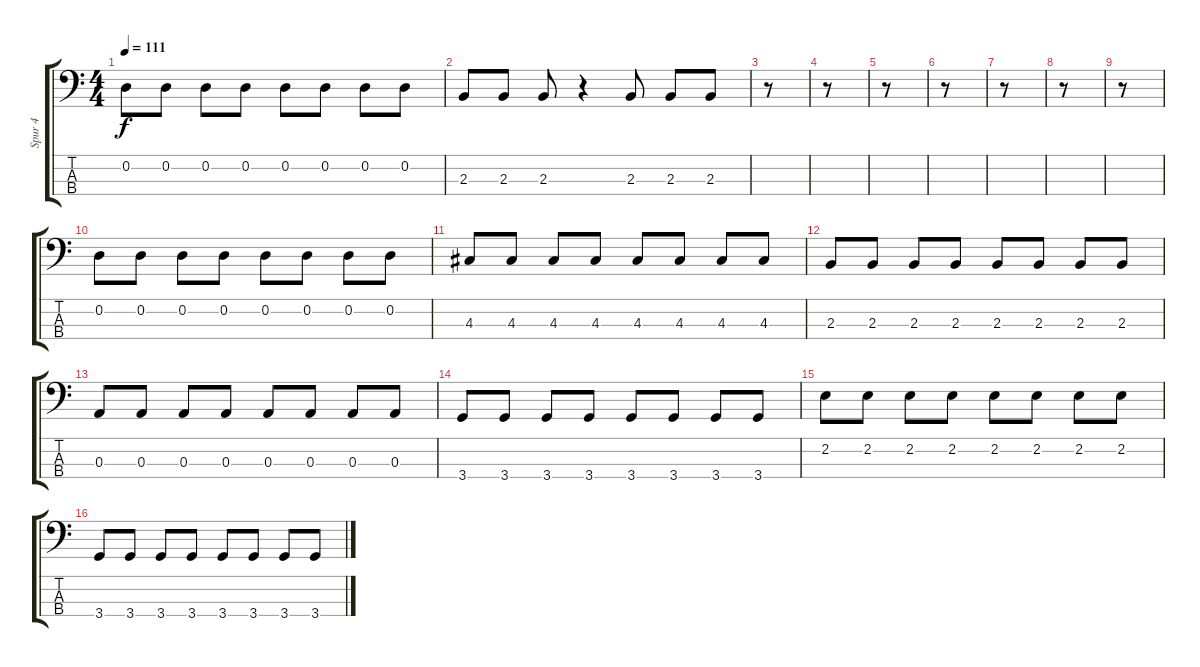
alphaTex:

\track ("Spur 4" "Spur 4") {instrument electricbassfinger}
\staff {score tabs}
\tuning (G2 D2 A1 E1) {hide}
\ts (4 4)
\tempo 111
\clef f4
\ks c
0.2.8{dy f} 0.2.8 0.2.8 0.2.8 0.2.8 0.2.8 0.2.8 0.2.8 |
2.3.8 2.3.8 2.3.8 r.4 2.3.8 2.3.8 2.3.8 |
r.8 |
r.8 |
r.8 |
r.8 |
r.8 |
r.8 |
r.8 |
0.2.8 0.2.8 0.2.8 0.2.8 0.2.8 0.2.8 0.2.8 0.2.8 |
4.3.8 4.3.8 4.3.8 4.3.8 4.3.8 4.3.8 4.3.8 4.3.8 |
2.3.8 2.3.8 2.3.8 2.3.8 2.3.8 2.3.8 2.3.8 2.3.8 |
0.3.8 0.3.8 0.3.8 0.3.8 0.3.8 0.3.8 0.3.8 0.3.8 |
3.4.8 3.4.8 3.4.8 3.4.8 3.4.8 3.4.8 3.4.8 3.4.8 |
2.2.8 2.2.8 2.2.8 2.2.8 2.2.8 2.2.8 2.2.8 2.2.8 |
3.4.8 3.4.8 3.4.8 3.4.8 3.4.8 3.4.8 3.4.8 3.4.8
